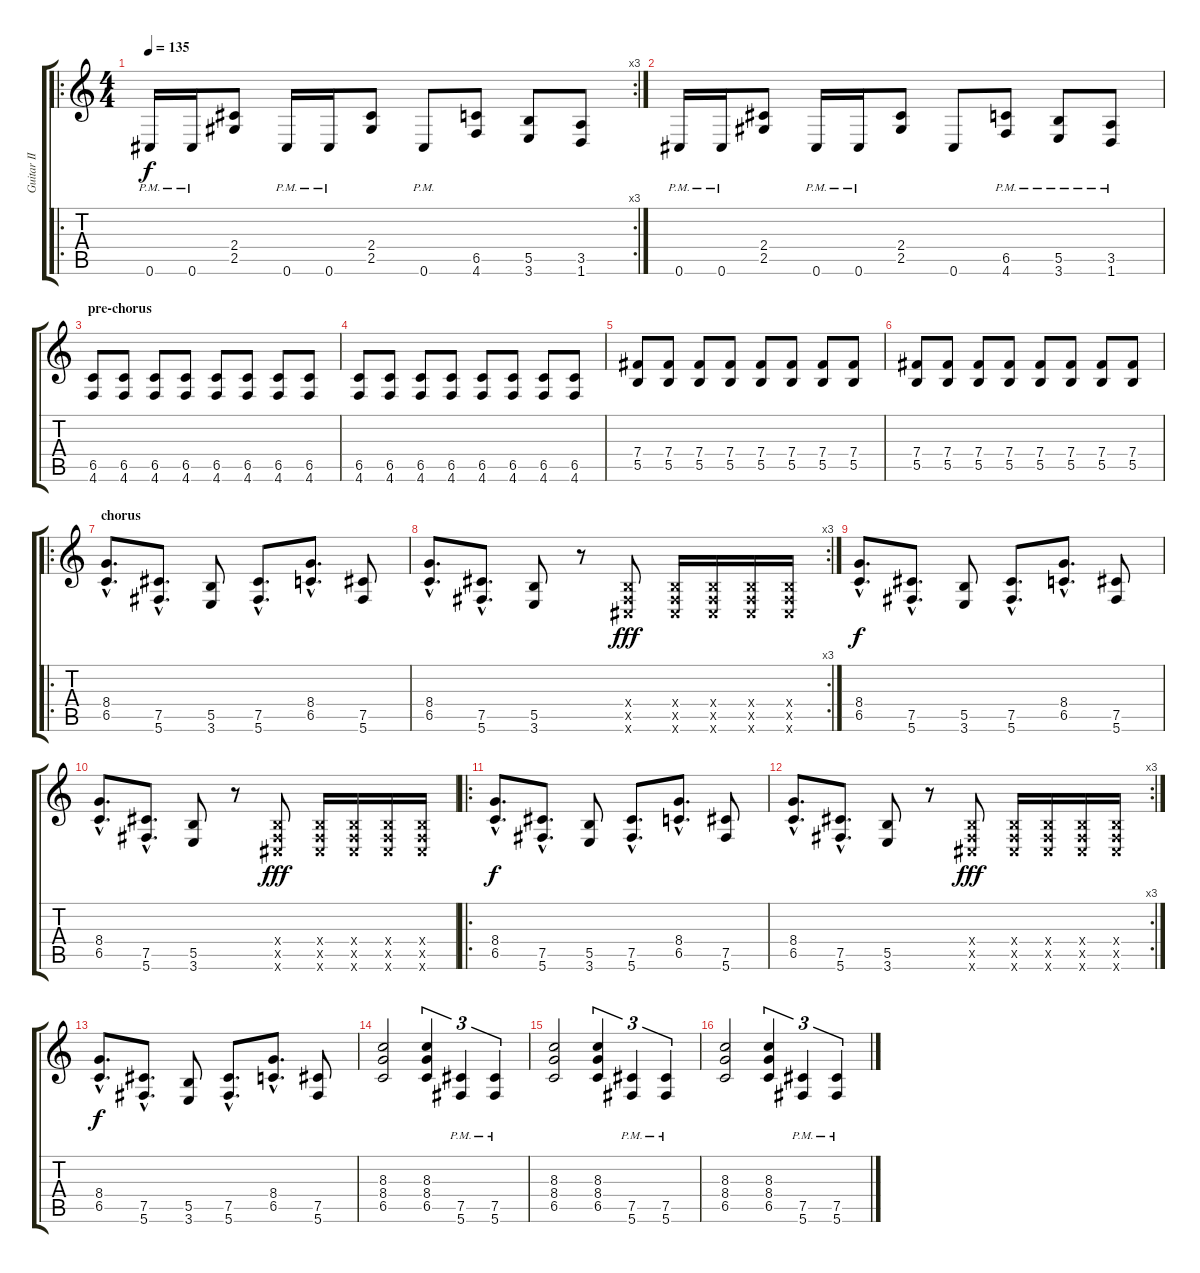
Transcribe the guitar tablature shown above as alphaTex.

\track ("Guitar II" "Guitar II") {instrument distortionguitar}
\staff {score tabs}
\tuning (Db4 Ab3 E3 B2 Gb2 Db2) {hide}
\ro
\rc 3
\ts (4 4)
\tempo 135
\clef g2
\ks c
0.6{pm}.16{dy f} 0.6{pm}.16 (2.4 2.5).8 0.6{pm}.16 0.6{pm}.16 (2.4 2.5).8 0.6{pm}.8 (6.5 4.6).8 (5.5 3.6).8 (3.5 1.6).8 |
0.6{pm}.16 0.6{pm}.16 (2.4 2.5).8 0.6{pm}.16 0.6{pm}.16 (2.4 2.5).8 0.6.8 (6.5{pm} 4.6{pm}).8 (5.5{pm} 3.6{pm}).8 (3.5{pm} 1.6{pm}).8 |
\section ("" "pre-chorus")
(6.5 4.6).8 (6.5 4.6).8 (6.5 4.6).8 (6.5 4.6).8 (6.5 4.6).8 (6.5 4.6).8 (6.5 4.6).8 (6.5 4.6).8 |
(6.5 4.6).8 (6.5 4.6).8 (6.5 4.6).8 (6.5 4.6).8 (6.5 4.6).8 (6.5 4.6).8 (6.5 4.6).8 (6.5 4.6).8 |
(7.4 5.5).8 (7.4 5.5).8 (7.4 5.5).8 (7.4 5.5).8 (7.4 5.5).8 (7.4 5.5).8 (7.4 5.5).8 (7.4 5.5).8 |
(7.4 5.5).8 (7.4 5.5).8 (7.4 5.5).8 (7.4 5.5).8 (7.4 5.5).8 (7.4 5.5).8 (7.4 5.5).8 (7.4 5.5).8 |
\ro
\section ("" "chorus")
(8.4{hac} 6.5{hac}).8{d} (7.5{hac} 5.6{hac}).8{d} (5.5 3.6).8 (7.5{hac} 5.6{hac}).8{d} (8.4{hac} 6.5{hac}).8{d} (7.5 5.6).8 |
\rc 3
(8.4{hac} 6.5{hac}).8{d} (7.5{hac} 5.6{hac}).8{d} (5.5 3.6).8 r.8 (0.4{x} 0.5{x} 0.6{x}).8{dy fff} (0.4{x} 0.5{x} 0.6{x}).16 (0.4{x} 0.5{x} 0.6{x}).16 (0.4{x} 0.5{x} 0.6{x}).16 (0.4{x} 0.5{x} 0.6{x}).16 |
(8.4{hac} 6.5{hac}).8{d dy f} (7.5{hac} 5.6{hac}).8{d} (5.5 3.6).8 (7.5{hac} 5.6{hac}).8{d} (8.4{hac} 6.5{hac}).8{d} (7.5 5.6).8 |
(8.4{hac} 6.5{hac}).8{d} (7.5{hac} 5.6{hac}).8{d} (5.5 3.6).8 r.8 (0.4{x} 0.5{x} 0.6{x}).8{dy fff} (0.4{x} 0.5{x} 0.6{x}).16 (0.4{x} 0.5{x} 0.6{x}).16 (0.4{x} 0.5{x} 0.6{x}).16 (0.4{x} 0.5{x} 0.6{x}).16 |
\ro
(8.4{hac} 6.5{hac}).8{d dy f} (7.5{hac} 5.6{hac}).8{d} (5.5 3.6).8 (7.5{hac} 5.6{hac}).8{d} (8.4{hac} 6.5{hac}).8{d} (7.5 5.6).8 |
\rc 3
(8.4{hac} 6.5{hac}).8{d} (7.5{hac} 5.6{hac}).8{d} (5.5 3.6).8 r.8 (0.4{x} 0.5{x} 0.6{x}).8{dy fff} (0.4{x} 0.5{x} 0.6{x}).16 (0.4{x} 0.5{x} 0.6{x}).16 (0.4{x} 0.5{x} 0.6{x}).16 (0.4{x} 0.5{x} 0.6{x}).16 |
(8.4{hac} 6.5{hac}).8{d dy f} (7.5{hac} 5.6{hac}).8{d} (5.5 3.6).8 (7.5{hac} 5.6{hac}).8{d} (8.4{hac} 6.5{hac}).8{d} (7.5 5.6).8 |
(8.3 8.4 6.5).2 (8.3 8.4 6.5).4{tu (3 2)} (7.5{pm} 5.6{pm}).4{tu (3 2)} (7.5{pm} 5.6{pm}).4{tu (3 2)} |
(8.3 8.4 6.5).2 (8.3 8.4 6.5).4{tu (3 2)} (7.5{pm} 5.6{pm}).4{tu (3 2)} (7.5{pm} 5.6{pm}).4{tu (3 2)} |
(8.3 8.4 6.5).2 (8.3 8.4 6.5).4{tu (3 2)} (7.5{pm} 5.6{pm}).4{tu (3 2)} (7.5{pm} 5.6{pm}).4{tu (3 2)}
